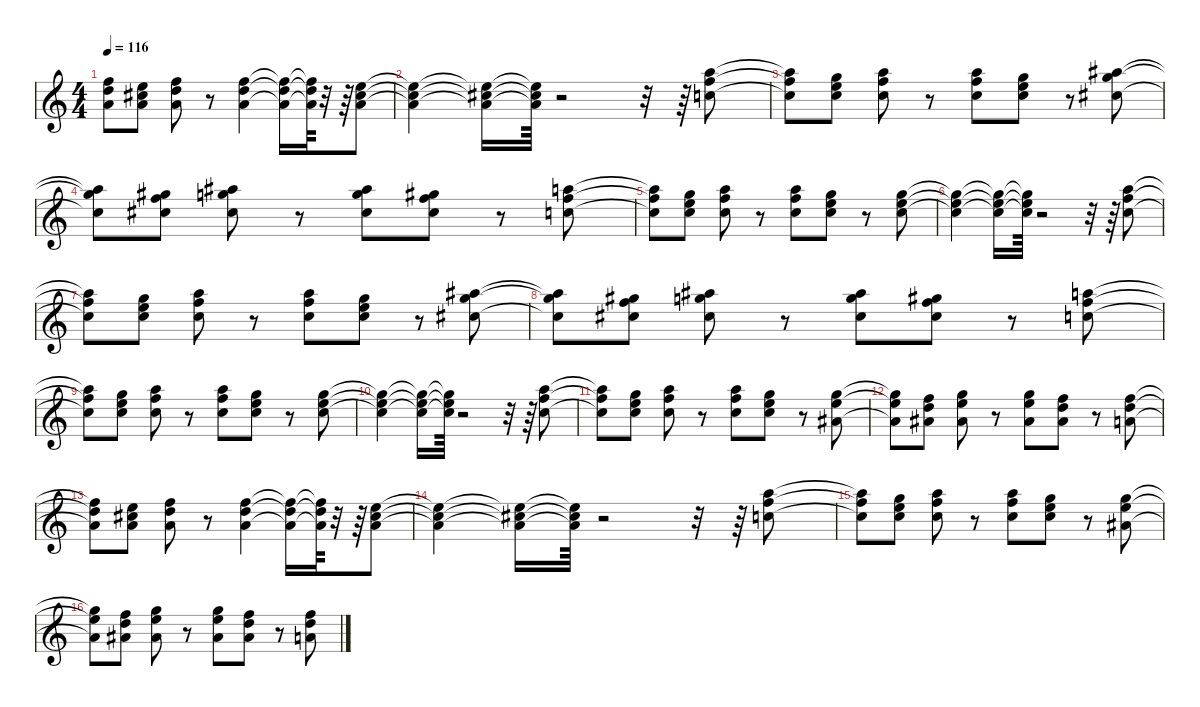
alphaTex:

\defaultSystemsLayout 4
\hideDynamics
\bracketExtendMode nobrackets
\singleTrackTrackNamePolicy hidden
\multiTrackTrackNamePolicy hidden
\otherSystemsTrackNameOrientation horizontal
\track ("Organ" "org.") {instrument churchorgan}
\staff {score}
\tuning (E4 B3 G3 D3 A2 E2)
\ts (4 4)
\tempo 116
\clef g2
\ks c
(13.1{t} 15.2{t} 14.3{t}).8{dy f beam Down} (12.1 14.2{acc #} 14.3).8{beam Down} (13.1 15.2 14.3).8{beam Down} r.8{beam Down} (13.1 15.2 14.3).4{beam Down} (13.1{t} 15.2{t} 14.3{t}).16{beam Down} (13.1{t} 15.2{t} 14.3{t}).64{beam Down} r.32{beam Down} r.64{beam Down} (12.1 14.2{acc #} 14.3).8{beam Down} |
(12.1{t} 14.2{t acc #} 14.3{t}).4{beam Down} (12.1{t} 14.2{t acc #} 14.3{t}).16{beam Down} (12.1{t} 14.2{t acc #} 14.3{t}).64{beam Down} r.2{beam Down} r.32{beam Down} r.64{beam Down} (17.1 18.2 17.3).8{beam Down} |
(17.1{t} 18.2{t} 17.3{t}).8{beam Down} (15.1 17.2 17.3).8{beam Down} (17.1 18.2 17.3).8{beam Down} r.8{beam Down} (17.1 18.2 17.3).8{beam Down} (15.1 17.2 17.3).8{beam Down} r.8{beam Down} (18.1{acc #} 20.2 18.3{acc #}).8{beam Down} |
(18.1{t acc #} 20.2{t} 18.3{t acc #}).8{beam Down} (16.1{acc #} 18.2 18.3{acc #}).8{beam Down} (18.1{acc #} 20.2 18.3{acc #}).8{beam Down} r.8{beam Down} (18.1{acc #} 20.2 18.3{acc #}).8{beam Down} (16.1{acc #} 18.2 18.3{acc #}).8{beam Down} r.8{beam Down} (17.1 18.2 17.3).8{beam Down} |
(17.1{t} 18.2{t} 17.3{t}).8{beam Down} (15.1 17.2 17.3).8{beam Down} (17.1 18.2 17.3).8{beam Down} r.8{beam Down} (17.1 18.2 17.3).8{beam Down} (15.1 17.2 17.3).8{beam Down} r.8{beam Down} (15.1 17.2 17.3).8{beam Down} |
(15.1{t} 17.2{t} 17.3{t}).4{beam Down} (15.1{t} 17.2{t} 17.3{t}).16{beam Down} (15.1{t} 17.2{t} 17.3{t}).64{beam Down} r.2{beam Down} r.32{beam Down} r.64{beam Down} (17.1 18.2 17.3).8{beam Down} |
(17.1{t} 18.2{t} 17.3{t}).8{beam Down} (15.1 17.2 17.3).8{beam Down} (17.1 18.2 17.3).8{beam Down} r.8{beam Down} (17.1 18.2 17.3).8{beam Down} (15.1 17.2 17.3).8{beam Down} r.8{beam Down} (18.1{acc #} 20.2 18.3{acc #}).8{beam Down} |
(18.1{t acc #} 20.2{t} 18.3{t acc #}).8{beam Down} (16.1{acc #} 18.2 18.3{acc #}).8{beam Down} (18.1{acc #} 20.2 18.3{acc #}).8{beam Down} r.8{beam Down} (18.1{acc #} 20.2 18.3{acc #}).8{beam Down} (16.1{acc #} 18.2 18.3{acc #}).8{beam Down} r.8{beam Down} (17.1 18.2 17.3).8{beam Down} |
(17.1{t} 18.2{t} 17.3{t}).8{beam Down} (15.1 17.2 17.3).8{beam Down} (17.1 18.2 17.3).8{beam Down} r.8{beam Down} (17.1 18.2 17.3).8{beam Down} (15.1 17.2 17.3).8{beam Down} r.8{beam Down} (15.1 17.2 17.3).8{beam Down} |
(15.1{t} 17.2{t} 17.3{t}).4{beam Down} (15.1{t} 17.2{t} 17.3{t}).16{beam Down} (15.1{t} 17.2{t} 17.3{t}).64{beam Down} r.2{beam Down} r.32{beam Down} r.64{beam Down} (17.1 18.2 17.3).8{beam Down} |
(17.1{t} 18.2{t} 17.3{t}).8{beam Down} (15.1 17.2 17.3).8{beam Down} (17.1 18.2 17.3).8{beam Down} r.8{beam Down} (17.1 18.2 17.3).8{beam Down} (15.1 17.2 17.3).8{beam Down} r.8{beam Down} (15.1 17.2 15.3{acc #}).8{beam Down} |
(15.1{t} 17.2{t} 15.3{t acc #}).8{beam Down} (13.1 15.2 15.3{acc #}).8{beam Down} (15.1 17.2 15.3{acc #}).8{beam Down} r.8{beam Down} (15.1 17.2 15.3{acc #}).8{beam Down} (13.1 15.2 15.3{acc #}).8{beam Down} r.8{beam Down} (13.1 15.2 14.3).8{beam Down} |
(13.1{t} 15.2{t} 14.3{t}).8{beam Down} (12.1 14.2{acc #} 14.3).8{beam Down} (13.1 15.2 14.3).8{beam Down} r.8{beam Down} (13.1 15.2 14.3).4{beam Down} (13.1{t} 15.2{t} 14.3{t}).16{beam Down} (13.1{t} 15.2{t} 14.3{t}).64{beam Down} r.32{beam Down} r.64{beam Down} (12.1 14.2{acc #} 14.3).8{beam Down} |
(12.1{t} 14.2{t acc #} 14.3{t}).4{beam Down} (12.1{t} 14.2{t acc #} 14.3{t}).16{beam Down} (12.1{t} 14.2{t acc #} 14.3{t}).64{beam Down} r.2{beam Down} r.32{beam Down} r.64{beam Down} (17.1 18.2 17.3).8{beam Down} |
(17.1{t} 18.2{t} 17.3{t}).8{beam Down} (15.1 17.2 17.3).8{beam Down} (17.1 18.2 17.3).8{beam Down} r.8{beam Down} (17.1 18.2 17.3).8{beam Down} (15.1 17.2 17.3).8{beam Down} r.8{beam Down} (15.1 17.2 15.3{acc #}).8{beam Down} |
(15.1{t} 17.2{t} 15.3{t acc #}).8{beam Down} (13.1 15.2 15.3{acc #}).8{beam Down} (15.1 17.2 15.3{acc #}).8{beam Down} r.8{beam Down} (15.1 17.2 15.3{acc #}).8{beam Down} (13.1 15.2 15.3{acc #}).8{beam Down} r.8{beam Down} (13.1 15.2 14.3).8{beam Down}
